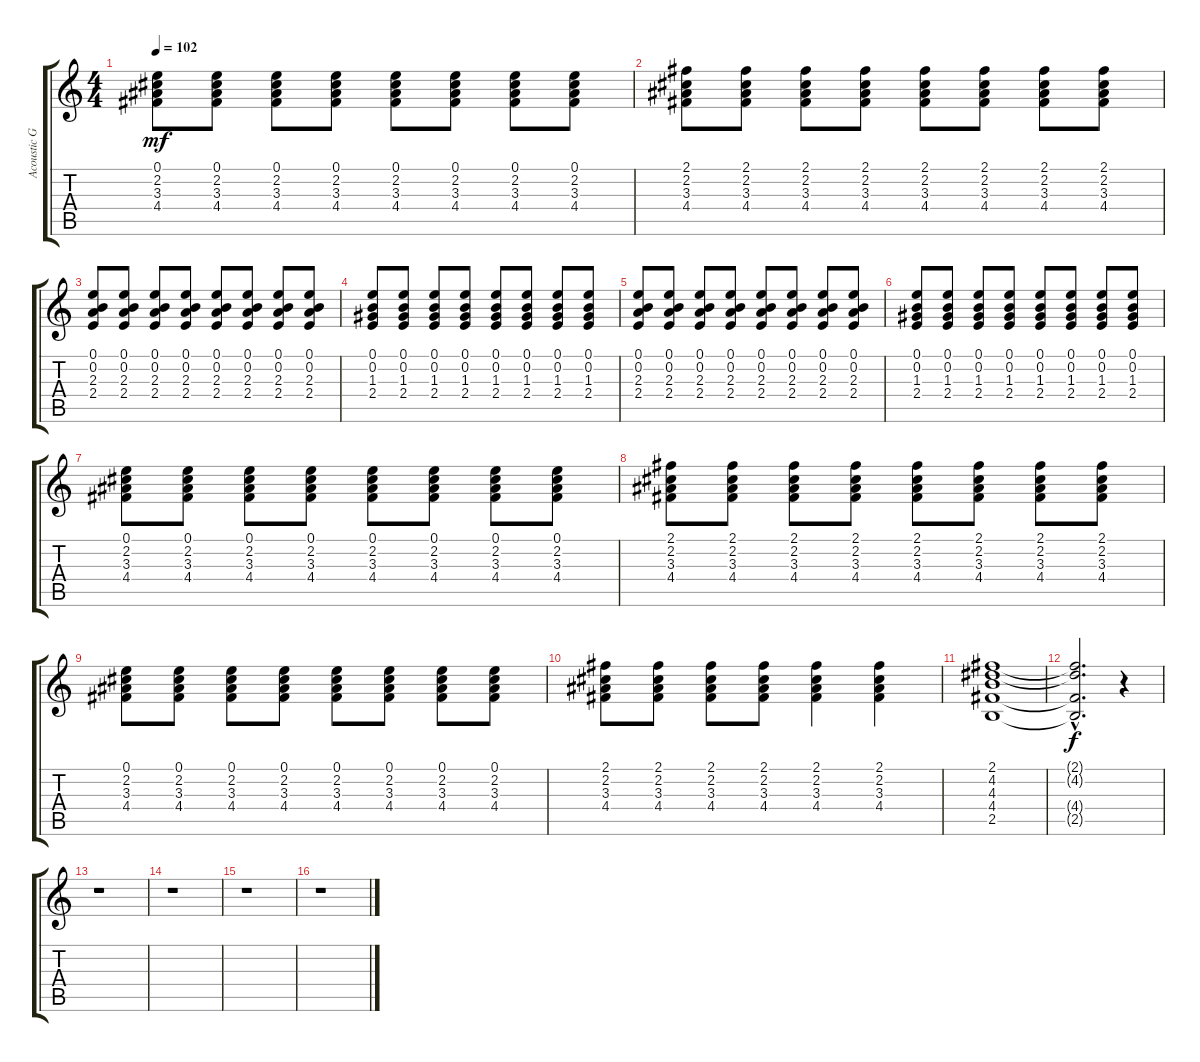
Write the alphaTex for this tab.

\track ("Acoustic Guitar IV" "Acoustic G") {instrument acousticguitarsteel}
\staff {score tabs}
\tuning (E4 B3 G3 D3 A2 E2) {hide}
\ts (4 4)
\tempo 102
\clef g2
\ks c
(0.1 2.2 3.3 4.4).8{dy mf} (0.1 2.2 3.3 4.4).8 (0.1 2.2 3.3 4.4).8 (0.1 2.2 3.3 4.4).8 (0.1 2.2 3.3 4.4).8 (0.1 2.2 3.3 4.4).8 (0.1 2.2 3.3 4.4).8 (0.1 2.2 3.3 4.4).8 |
(2.1 2.2 3.3 4.4).8 (2.1 2.2 3.3 4.4).8 (2.1 2.2 3.3 4.4).8 (2.1 2.2 3.3 4.4).8 (2.1 2.2 3.3 4.4).8 (2.1 2.2 3.3 4.4).8 (2.1 2.2 3.3 4.4).8 (2.1 2.2 3.3 4.4).8 |
(0.1 0.2 2.3 2.4).8 (0.1 0.2 2.3 2.4).8 (0.1 0.2 2.3 2.4).8 (0.1 0.2 2.3 2.4).8 (0.1 0.2 2.3 2.4).8 (0.1 0.2 2.3 2.4).8 (0.1 0.2 2.3 2.4).8 (0.1 0.2 2.3 2.4).8 |
(0.1 0.2 1.3 2.4).8 (0.1 0.2 1.3 2.4).8 (0.1 0.2 1.3 2.4).8 (0.1 0.2 1.3 2.4).8 (0.1 0.2 1.3 2.4).8 (0.1 0.2 1.3 2.4).8 (0.1 0.2 1.3 2.4).8 (0.1 0.2 1.3 2.4).8 |
(0.1 0.2 2.3 2.4).8 (0.1 0.2 2.3 2.4).8 (0.1 0.2 2.3 2.4).8 (0.1 0.2 2.3 2.4).8 (0.1 0.2 2.3 2.4).8 (0.1 0.2 2.3 2.4).8 (0.1 0.2 2.3 2.4).8 (0.1 0.2 2.3 2.4).8 |
(0.1 0.2 1.3 2.4).8 (0.1 0.2 1.3 2.4).8 (0.1 0.2 1.3 2.4).8 (0.1 0.2 1.3 2.4).8 (0.1 0.2 1.3 2.4).8 (0.1 0.2 1.3 2.4).8 (0.1 0.2 1.3 2.4).8 (0.1 0.2 1.3 2.4).8 |
(0.1 2.2 3.3 4.4).8 (0.1 2.2 3.3 4.4).8 (0.1 2.2 3.3 4.4).8 (0.1 2.2 3.3 4.4).8 (0.1 2.2 3.3 4.4).8 (0.1 2.2 3.3 4.4).8 (0.1 2.2 3.3 4.4).8 (0.1 2.2 3.3 4.4).8 |
(2.1 2.2 3.3 4.4).8 (2.1 2.2 3.3 4.4).8 (2.1 2.2 3.3 4.4).8 (2.1 2.2 3.3 4.4).8 (2.1 2.2 3.3 4.4).8 (2.1 2.2 3.3 4.4).8 (2.1 2.2 3.3 4.4).8 (2.1 2.2 3.3 4.4).8 |
(0.1 2.2 3.3 4.4).8 (0.1 2.2 3.3 4.4).8 (0.1 2.2 3.3 4.4).8 (0.1 2.2 3.3 4.4).8 (0.1 2.2 3.3 4.4).8 (0.1 2.2 3.3 4.4).8 (0.1 2.2 3.3 4.4).8 (0.1 2.2 3.3 4.4).8 |
(2.1 2.2 3.3 4.4).8 (2.1 2.2 3.3 4.4).8 (2.1 2.2 3.3 4.4).8 (2.1 2.2 3.3 4.4).8 (2.1 2.2 3.3 4.4).4 (2.1 2.2 3.3 4.4).4 |
(2.1 4.2 4.3 4.4 2.5).1 |
(2.1{hac t} 4.2{hac t} 4.4{hac t} 2.5{hac t}).2{d dy f} r.4 |
r.1 |
r.1 |
r.1 |
r.1
